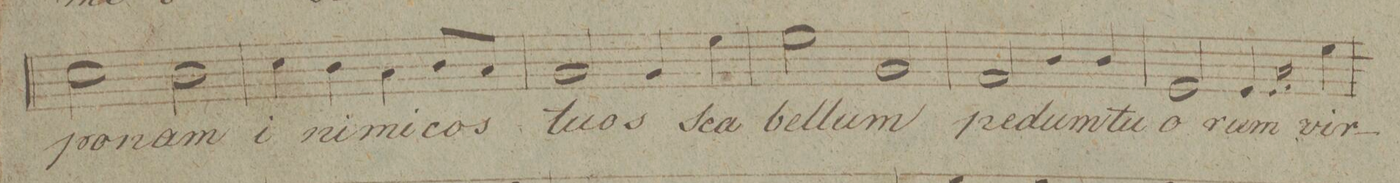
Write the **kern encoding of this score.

**kern	**text	**dynam
*I"Canto.	*	*
*clefC1	*	*
*k[]	*	*
*met(c|)	*	*
*M2/2	*	*
2a\	po-	.
2g\	-nam	.
=12	=12	=12
4a\	i-	.
4g\	-ni-	.
4f\	-mi-	.
8g/L	-cos	.
8f/J	.	.
=13	=13	=13
2e/	tu-	.
4e/	-os	.
4cc\	sca-	.
=14	=14	=14
2cc\	-bel-	.
2e/	-lum	.
=15	=15	=15
2d/	pe-	.
4g/	-dum	.
4g/	tu-	.
=16	=16	=16
2c/	-o-	.
4c/	-rum	.
16qqc/LL	.	.
16qqd/JJ	.	.
4cc\	vir-	.
=17	=17	=17
*-	*-	*-
